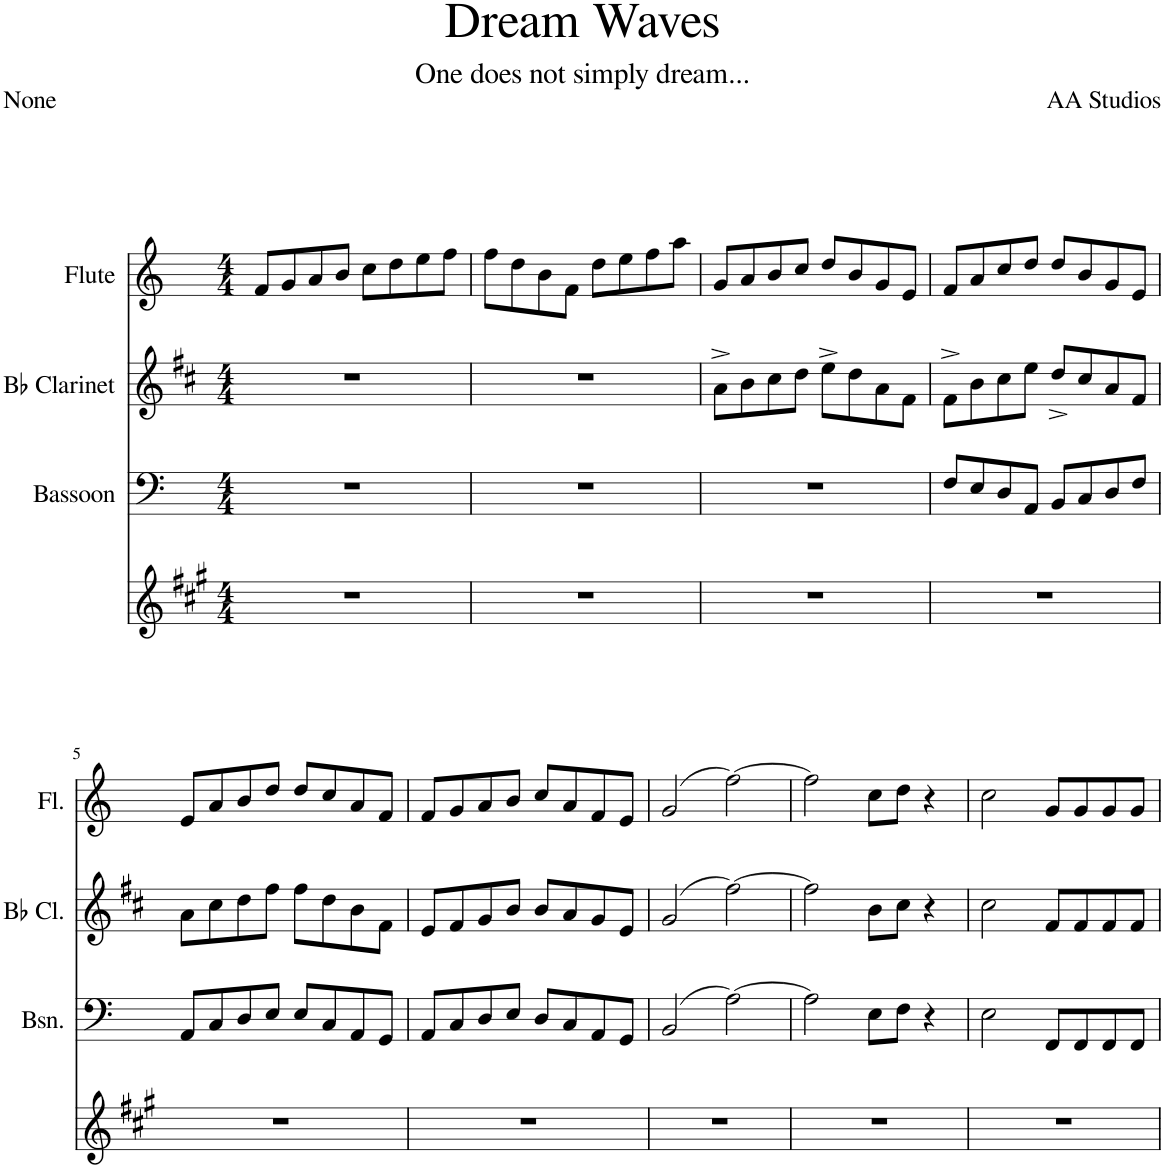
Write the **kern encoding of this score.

**kern	**kern	**kern	**kern
*part4	*part3	*part2	*part1
*staff4	*staff3	*staff2	*staff1
*I"Baritone Saxophone	*I"Bassoon	*I"Bb Clarinet	*I"Flute
*I'Bar Sax	*I'Bsn.	*I'Bb Cl.	*I'Fl.
*clefG2	*clefF4	*clefG2	*clefG2
*Trd12c21	*	*Trd1c2	*
*k[f#c#g#]	*k[]	*k[f#c#]	*k[]
*M4/4	*M4/4	*M4/4	*M4/4
=1	=1	=1	=1
1r	1r	1r	8f/L
.	.	.	8g/
.	.	.	8a/
.	.	.	8b/J
.	.	.	8cc\L
.	.	.	8dd\
.	.	.	8ee\
.	.	.	8ff\J
=2	=2	=2	=2
1r	1r	1r	8ff\L
.	.	.	8dd\
.	.	.	8b\
.	.	.	8f\J
.	.	.	8dd\L
.	.	.	8ee\
.	.	.	8ff\
.	.	.	8aa\J
=3	=3	=3	=3
1r	1r	8a^\L	8g/L
.	.	8b\	8a/
.	.	8cc#\	8b/
.	.	8dd\J	8cc/J
.	.	8ee^\L	8dd/L
.	.	8dd\	8b/
.	.	8a\	8g/
.	.	8f#\J	8e/J
=4	=4	=4	=4
1r	8F/L	8f#^\L	8f/L
.	8E/	8b\	8a/
.	8D/	8cc#\	8cc/
.	8AA/J	8ee\J	8dd/J
.	8BB/L	8dd^/L	8dd/L
.	8C/	8cc#/	8b/
.	8D/	8a/	8g/
.	8F/J	8f#/J	8e/J
!!LO:LB:g=z
=5	=5	=5	=5
1r	8AA/L	8a\L	8e/L
.	8C/	8cc#\	8a/
.	8D/	8dd\	8b/
.	8E/J	8ff#\J	8dd/J
.	8E/L	8ff#\L	8dd/L
.	8C/	8dd\	8cc/
.	8AA/	8b\	8a/
.	8GG/J	8f#\J	8f/J
=6	=6	=6	=6
1r	8AA/L	8e/L	8f/L
.	8C/	8f#/	8g/
.	8D/	8g/	8a/
.	8E/J	8b/J	8b/J
.	8D/L	8b/L	8cc/L
.	8C/	8a/	8a/
.	8AA/	8g/	8f/
.	8GG/J	8e/J	8e/J
=7	=7	=7	=7
1r	(2BB/	(2g/	(2g/
.	[2A\)	[2ff#\)	[2ff\)
=8	=8	=8	=8
1r	2A\]	2ff#\]	2ff\]
.	8E\L	8b\L	8cc\L
.	8F\J	8cc#\J	8dd\J
.	4r	4r	4r
=9	=9	=9	=9
1r	2E\	2cc#\	2cc\
.	8FF/L	8f#/L	8g/L
.	8FF/	8f#/	8g/
.	8FF/	8f#/	8g/
.	8FF/J	8f#/J	8g/J
=	=	=	=
*-	*-	*-	*-
